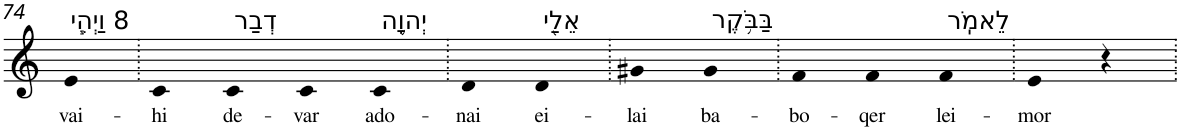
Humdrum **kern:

**kern	**text
*part1	*part1
*staff1	*staff1
*I"Piano	*
*I'Pno	*
!!LO:PB:g=z
*clefG2	*
*k[]	*
=74	=74
!LO:TX:a:t=8 וַיְהִ֧י	!
!	!LO:LY:b
4e	vai-
=75.	=75.
!	!LO:LY:b
4c	-hi
!LO:TX:a:t=דְבַר	!
!	!LO:LY:b
4c	de-
!	!LO:LY:b
4c	-var
!LO:TX:a:t=יְהוָ֛ה	!
!	!LO:LY:b
4c	ado-
=76.	=76.
!	!LO:LY:b
4d	-nai
!LO:TX:a:t=אֵלַ֖י	!
!	!LO:LY:b
4d	ei-
=77.	=77.
!	!LO:LY:b
4g#X	-lai
!LO:TX:a:t=בַּבֹּ֥קֶר	!
!	!LO:LY:b
4g#	ba-
=78.	=78.
!	!LO:LY:b
4f	-bo-
!	!LO:LY:b
4f	-qer
!LO:TX:a:t=לֵאמֹֽר	!
!	!LO:LY:b
4f	lei-
=79.	=79.
!	!LO:LY:b
4e	-mor
4r	.
=.	=.
*-	*-
